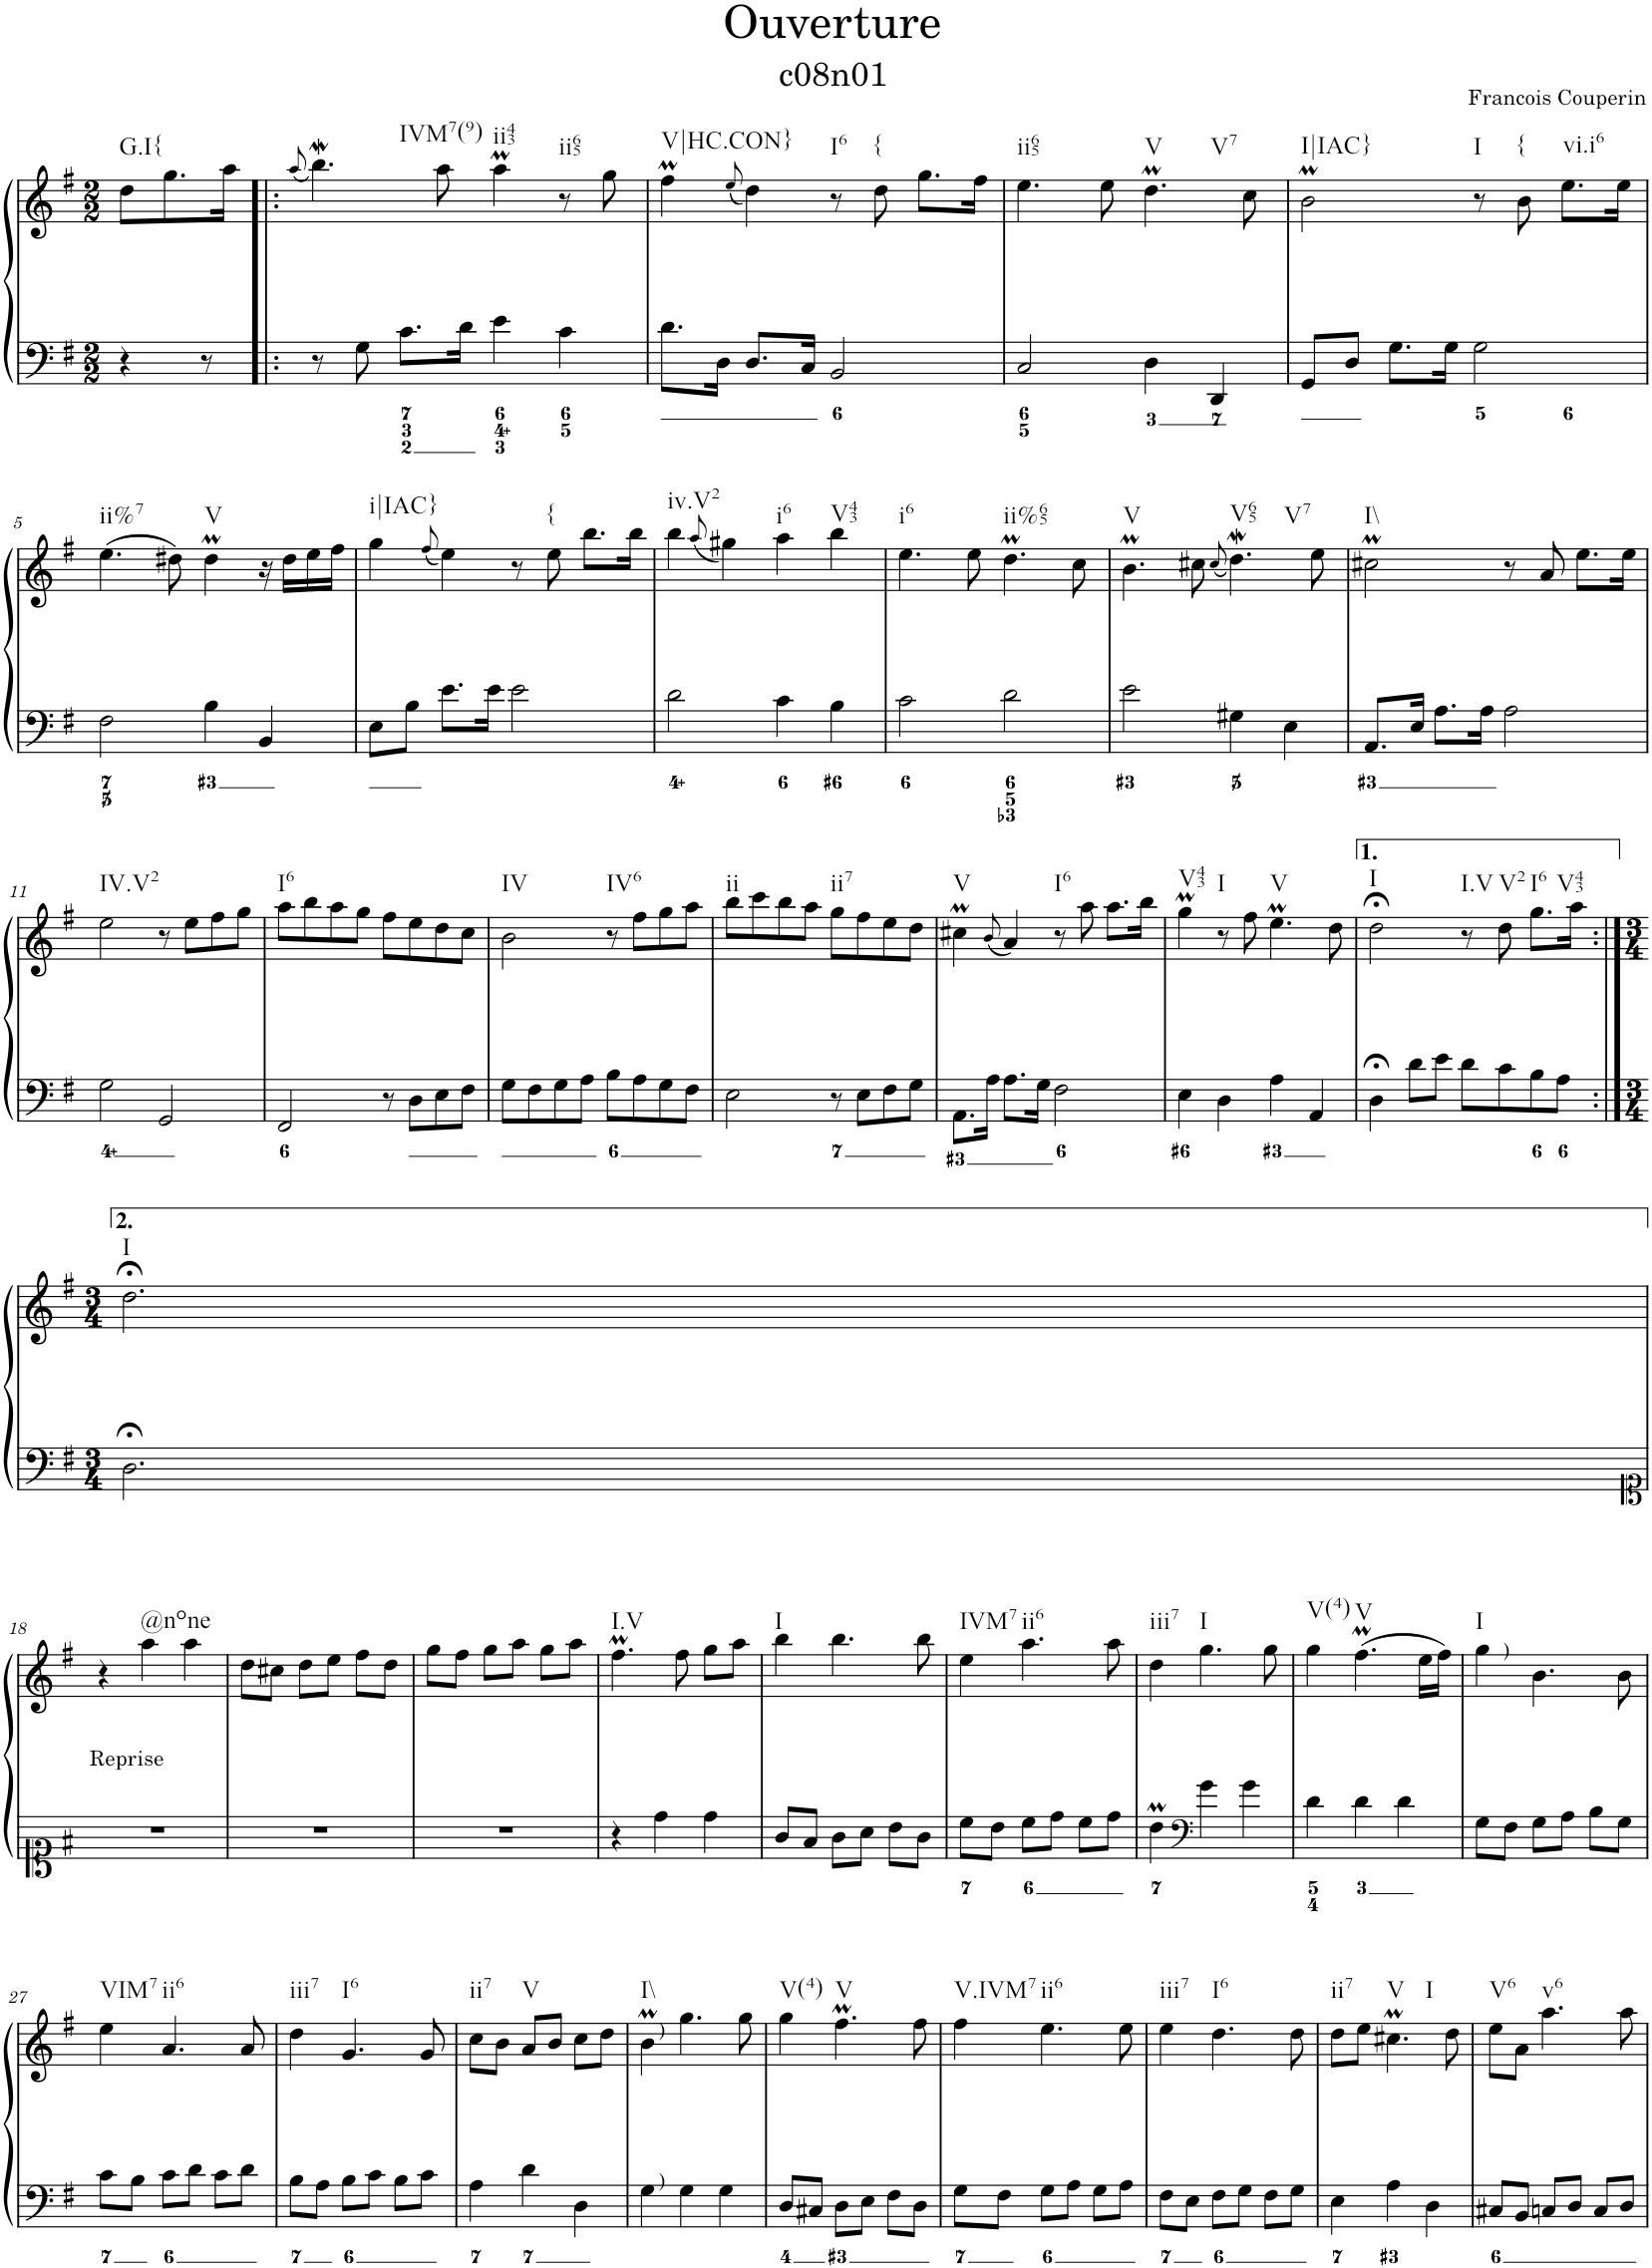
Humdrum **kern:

**kern	**kern
*part1	*part1
*staff2	*staff1
*I"Piano	*
*I'Pno.	*
*clefF4	*clefG2
*k[f#]	*k[f#]
*M2/2	*M2/2
=	=
!	!LO:TX:b:t=G.I{
4r	8dd\L
.	8.gg\
8r	.
.	16aa\Jk
=1!|:	=1!|:
.	(8qaa/
!	!LO:TX:b:t=IVM7(9)
8r	4.bbW\)
8G\	.
8.c\L	.
.	8aa\
16d\Jk	.
!	!LO:TX:b:t=ii43
4e\	4aaM\
!	!LO:TX:b:t=ii65
4c\	8r
.	8gg\
=2	=2
!	!LO:TX:b:t=V|HC.CON}
8.d\L	4ff#m\
16D\Jk	.
.	(8qee/
8.D/L	4dd\)
16C/Jk	.
!	!LO:TX:b:t=I6
2BB/	8r
!	!LO:TX:b:t={
.	8dd\
.	8.gg\L
.	16ff#\Jk
=3	=3
!	!LO:TX:b:t=ii65
2C/	4.ee\
.	8ee\
!	!LO:TX:b:t=V
!	!LO:TX:b:t=V7
4D\	4.ddM\
4DD/	.
.	8cc\
=4	=4
!	!LO:TX:b:t=I|IAC}
8GG/L	2bm\
8D/J	.
8.G\L	.
16G\Jk	.
!	!LO:TX:b:t=I
2G\	8r
!	!LO:TX:b:t={
.	8b\
!	!LO:TX:b:t=vi.i6
.	8.ee\L
.	16ee\Jk
!!LO:LB:g=z
=5	=5
!	!LO:TX:b:t=ii%7
2F#\	(4.ee\
.	8dd#X\)
!	!LO:TX:b:t=V
4B\	4dd#m\
4BB/	16r
.	16dd#\LL
.	16ee\
.	16ff#\JJ
=6	=6
!	!LO:TX:b:t=i|IAC}
8E\L	4gg\
8B\J	.
.	(8qff#/
8.e\L	4ee\)
16e\Jk	.
2e\	8r
!	!LO:TX:b:t={
.	8ee\
.	8.bb\L
.	16bb\Jk
=7	=7
!	!LO:TX:b:t=iv.V2
2d\	4bb\
.	(8qaa/
.	4gg#X\)
!	!LO:TX:b:t=i6
4c\	4aa\
!	!LO:TX:b:t=V43
4B\	4bb\
=8	=8
!	!LO:TX:b:t=i6
2c\	4.ee\
.	8ee\
!	!LO:TX:b:t=ii%65
2d\	4.ddM\
.	8cc\
=9	=9
!	!LO:TX:b:t=V
2e\	4.bm\
.	8cc#X\
.	(8qcc#/
!	!LO:TX:b:t=V65
!	!LO:TX:b:t=V7
4G#X\	4.ddW\)
4E\	.
.	8ee\
=10	=10
!	!LO:TX:b:t=I\\
8.AA/L	2cc#Xm\
16E/Jk	.
8.A\L	.
16A\Jk	.
2A\	8r
.	8a/
.	8.ee\L
.	16ee\Jk
!!LO:LB:g=z
=11	=11
!	!LO:TX:b:t=IV.V2
2G\	2ee\
2GG/	8r
.	8ee\L
.	8ff#\
.	8gg\J
=12	=12
!	!LO:TX:b:t=I6
2FF#/	8aa\L
.	8bb\
.	8aa\
.	8gg\J
8r	8ff#\L
8D\L	8ee\
8E\	8dd\
8F#\J	8cc\J
=13	=13
!	!LO:TX:b:t=IV
8G\L	2b\
8F#\	.
8G\	.
8A\J	.
!	!LO:TX:b:t=IV6
8B\L	8r
8A\	8ff#\L
8G\	8gg\
8F#\J	8aa\J
=14	=14
!	!LO:TX:b:t=ii
2E\	8bb\L
.	8ccc\
.	8bb\
.	8aa\J
!	!LO:TX:b:t=ii7
8r	8gg\L
8E\L	8ff#\
8F#\	8ee\
8G\J	8dd\J
=15	=15
!	!LO:TX:b:t=V
8.AA\L	4cc#Xm\
16A\Jk	.
.	(8qb/
8.A\L	4a/)
16G\Jk	.
!	!LO:TX:b:t=I6
2F#\	8r
.	8aa\
.	8.aa\L
.	16bb\Jk
=16	=16
!	!LO:TX:b:t=V43
4E\	4ggM\
!	!LO:TX:b:t=I
4D\	8r
.	8ff#\
!	!LO:TX:b:t=V
4A\	4.eeM\
4AA/	.
.	8dd\
=17	=17
!	!LO:TX:b:t=I
4D;<\	2dd;<\
8d\L	.
8e\J	.
!	!LO:TX:b:t=I.V
8d\L	8r
!	!LO:TX:b:t=V2
8c\	8dd\
!	!LO:TX:b:t=I6
!	!LO:TX:b:t=V43
8B\	8.gg\L
8A\J	.
.	16aa\Jk
!!LO:LB:g=z
=17X1:|!	=17X1:|!
*M3/4	*M3/4
!	!LO:TX:b:t=I
2.D;<\	2.dd;<\
!!LO:LB:g=z
=18!|:	=18!|:
*clefC1	*
!LO:TX:a:t=Reprise	!
2.r	4r
!	!LO:TX:b:t=@none
.	4aa\
.	4aa\
=19	=19
2.r	8dd\L
.	8cc#X\J
.	8dd\L
.	8ee\J
.	8ff#\L
.	8dd\J
=20	=20
2.r	8gg\L
.	8ff#\J
.	8gg\L
.	8aa\J
.	8gg\L
.	8aa\J
=21	=21
!	!LO:TX:b:t=I.V
4r	4.ff#m\
4dd\	.
.	8ff#\
4dd\	8gg\L
.	8aa\J
=22	=22
!	!LO:TX:b:t=I
8g/L	4bb\
8f#/J	.
8g\L	4.bb\
8a\J	.
8b\L	.
8g\J	8bb\
=23	=23
!	!LO:TX:b:t=IVM7
8cc\L	4ee\
8b\J	.
!	!LO:TX:b:t=ii6
8cc\L	4.aa\
8dd\J	.
8cc\L	.
8dd\J	8aa\
=24	=24
!	!LO:TX:b:t=iii7
4bm\	4dd\
*clefF4	*
!	!LO:TX:b:t=I
4g\	4.gg\
4g\	.
.	8gg\
=25	=25
!	!LO:TX:b:t=V(4)
4d\	4gg\
!	!LO:TX:b:t=V
4d\	(4.ff#m\
4d\	.
.	16ee\LL
.	16ff#\JJ)
=26	=26
!	!LO:TX:a:t=)
!	!LO:TX:b:t=I
8G\L	4gg\
8F#\J	.
8G\L	4.b\
8A\J	.
8B\L	.
8G\J	8b\
!!LO:LB:g=z
=27	=27
!	!LO:TX:b:t=VIM7
8c\L	4ee\
8B\J	.
!	!LO:TX:b:t=ii6
8c\L	4.a/
8d\J	.
8c\L	.
8d\J	8a/
=28	=28
!	!LO:TX:b:t=iii7
8B\L	4dd\
8A\J	.
!	!LO:TX:b:t=I6
8B\L	4.g/
8c\J	.
8B\L	.
8c\J	8g/
=29	=29
!	!LO:TX:b:t=ii7
4A\	8cc\L
.	8b\J
!	!LO:TX:b:t=V
4d\	8a/L
.	8b/J
4D\	8cc\L
.	8dd\J
=30	=30
!	!LO:TX:a:t=)
!	!LO:TX:b:t=I\\
!LO:TX:a:t=)	!
4G\	4bm\
4G\	4.gg\
4G\	.
.	8gg\
=31	=31
!	!LO:TX:b:t=V(4)
8D/L	4gg\
8C#X/J	.
!	!LO:TX:b:t=V
8D\L	4.ff#m\
8E\J	.
8F#\L	.
8D\J	8ff#\
=32	=32
!	!LO:TX:b:t=V.IVM7
8G\L	4ff#\
8F#\J	.
!	!LO:TX:b:t=ii6
8G\L	4.ee\
8A\J	.
8G\L	.
8A\J	8ee\
=33	=33
!	!LO:TX:b:t=iii7
8F#\L	4ee\
8E\J	.
!	!LO:TX:b:t=I6
8F#\L	4.dd\
8G\J	.
8F#\L	.
8G\J	8dd\
=34	=34
!	!LO:TX:b:t=ii7
4E\	8dd\L
.	8ee\J
!	!LO:TX:b:t=V
!	!LO:TX:b:t=I
4A\	4.cc#Xm\
4D\	.
.	8dd\
=35	=35
!	!LO:TX:b:t=V6
8C#X/L	8ee\L
8BB/J	8a\J
!	!LO:TX:b:t=v6
8Cn/L	4.aa\
8D/J	.
8C/L	.
8D/J	8aa\
=	=
*-	*-
